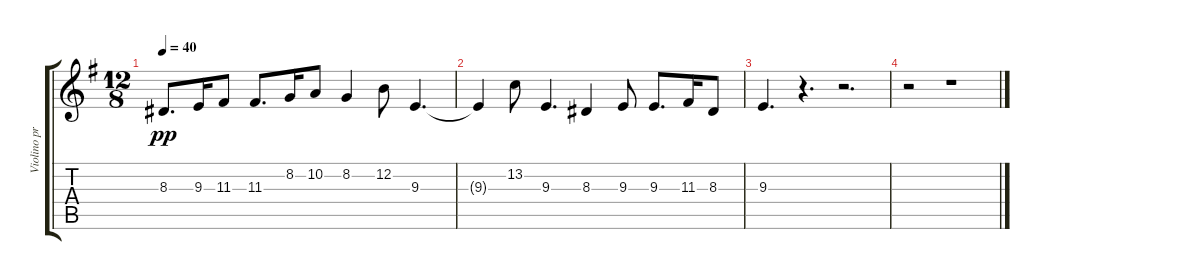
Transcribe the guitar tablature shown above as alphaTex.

\track ("Violino principale" "Violino pr") {instrument violin}
\staff {score tabs}
\tuning (E4 B3 G3 D3 A2 E2) {hide}
\ts (12 8)
\tempo 40
\clef g2
\ks g
8.3.8{d dy pp} 9.3.16 11.3.8 11.3.8{d} 8.2.16 10.2.8 8.2.4 12.2.8 9.3.4{d} |
9.3{t}.4 13.2.8 9.3.4{d} 8.3.4 9.3.8 9.3.8{d} 11.3.16 8.3.8 |
9.3.4{d} r.4{d} r.2{d} |
r.2 r.1
